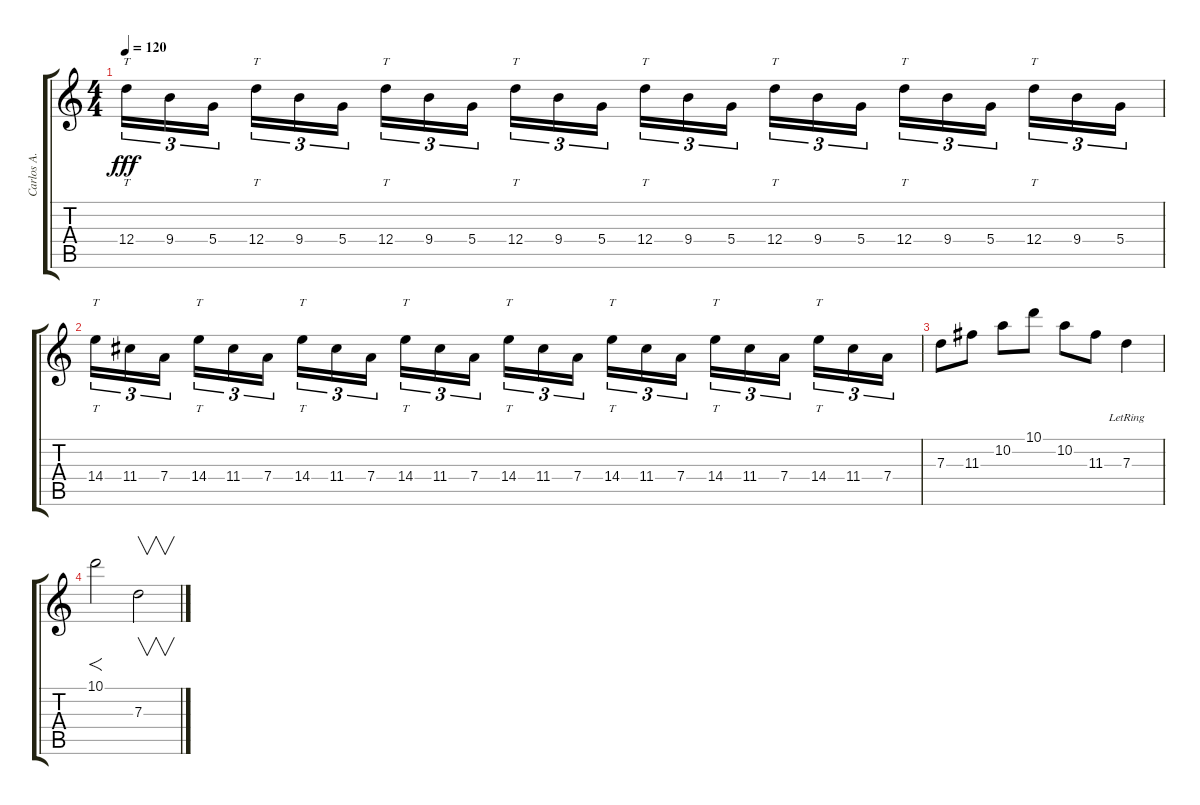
\track ("Carlos A." "Carlos A.") {instrument distortionguitar}
\staff {score tabs}
\tuning (E4 B3 G3 D3 A2 E2) {hide}
\ts (4 4)
\tempo 120
\clef g2
\ks c
12.4.16{tt tu (3 2) dy fff} 9.4.16{tu (3 2)} 5.4.16{tu (3 2)} 12.4.16{tt tu (3 2)} 9.4.16{tu (3 2)} 5.4.16{tu (3 2)} 12.4.16{tt tu (3 2)} 9.4.16{tu (3 2)} 5.4.16{tu (3 2)} 12.4.16{tt tu (3 2)} 9.4.16{tu (3 2)} 5.4.16{tu (3 2)} 12.4.16{tt tu (3 2)} 9.4.16{tu (3 2)} 5.4.16{tu (3 2)} 12.4.16{tt tu (3 2)} 9.4.16{tu (3 2)} 5.4.16{tu (3 2)} 12.4.16{tt tu (3 2)} 9.4.16{tu (3 2)} 5.4.16{tu (3 2)} 12.4.16{tt tu (3 2)} 9.4.16{tu (3 2)} 5.4.16{tu (3 2)} |
14.4.16{tt tu (3 2)} 11.4.16{tu (3 2)} 7.4.16{tu (3 2)} 14.4.16{tt tu (3 2)} 11.4.16{tu (3 2)} 7.4.16{tu (3 2)} 14.4.16{tt tu (3 2)} 11.4.16{tu (3 2)} 7.4.16{tu (3 2)} 14.4.16{tt tu (3 2)} 11.4.16{tu (3 2)} 7.4.16{tu (3 2)} 14.4.16{tt tu (3 2)} 11.4.16{tu (3 2)} 7.4.16{tu (3 2)} 14.4.16{tt tu (3 2)} 11.4.16{tu (3 2)} 7.4.16{tu (3 2)} 14.4.16{tt tu (3 2)} 11.4.16{tu (3 2)} 7.4.16{tu (3 2)} 14.4.16{tt tu (3 2)} 11.4.16{tu (3 2)} 7.4.16{tu (3 2)} |
7.3.8 11.3.8 10.2.8 10.1.8 10.2.8 11.3.8 7.3{lr}.4 |
10.1.2{f} 7.3.2{v}
